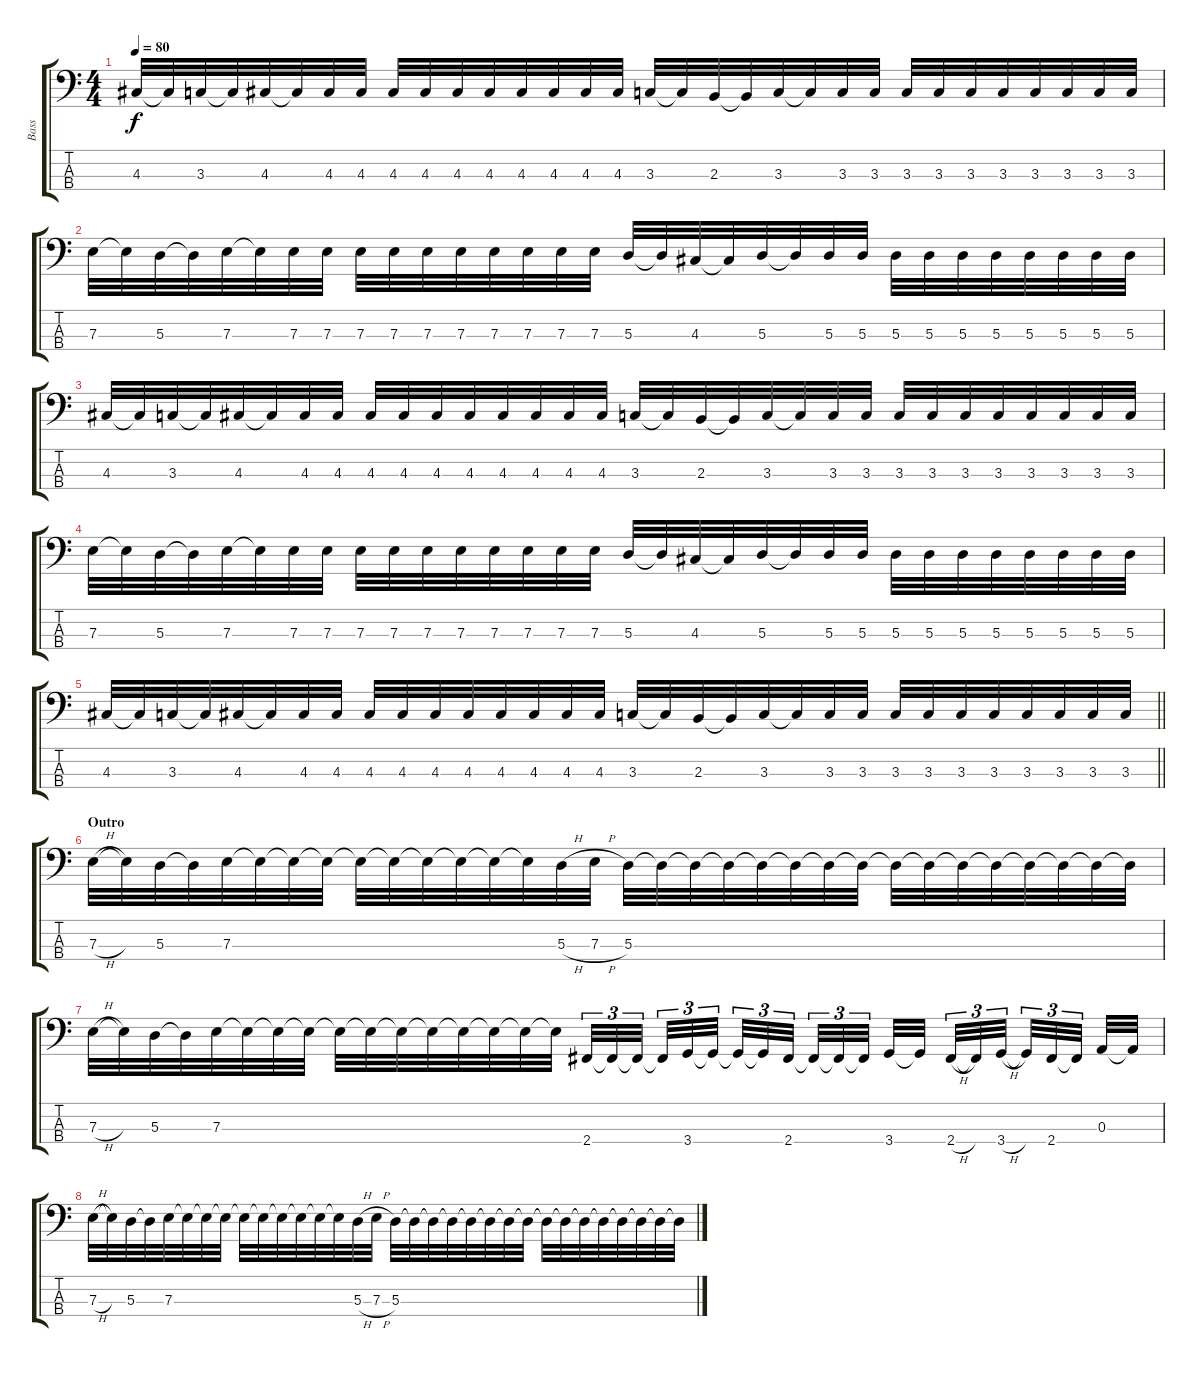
\track ("Bass" "Bass") {instrument electricbassfinger}
\staff {score tabs}
\tuning (G2 D2 A1 E1) {hide}
\ts (4 4)
\tempo 80
\clef f4
\ks c
4.3.32{dy f} 4.3{t}.32 3.3.32 3.3{t}.32 4.3.32 4.3{t}.32 4.3.32 4.3.32 4.3.32 4.3.32 4.3.32 4.3.32 4.3.32 4.3.32 4.3.32 4.3.32 3.3.32 3.3{t}.32 2.3.32 2.3{t}.32 3.3.32 3.3{t}.32 3.3.32 3.3.32 3.3.32 3.3.32 3.3.32 3.3.32 3.3.32 3.3.32 3.3.32 3.3.32 |
7.3.32 7.3{t}.32 5.3.32 5.3{t}.32 7.3.32 7.3{t}.32 7.3.32 7.3.32 7.3.32 7.3.32 7.3.32 7.3.32 7.3.32 7.3.32 7.3.32 7.3.32 5.3.32 5.3{t}.32 4.3.32 4.3{t}.32 5.3.32 5.3{t}.32 5.3.32 5.3.32 5.3.32 5.3.32 5.3.32 5.3.32 5.3.32 5.3.32 5.3.32 5.3.32 |
4.3.32 4.3{t}.32 3.3.32 3.3{t}.32 4.3.32 4.3{t}.32 4.3.32 4.3.32 4.3.32 4.3.32 4.3.32 4.3.32 4.3.32 4.3.32 4.3.32 4.3.32 3.3.32 3.3{t}.32 2.3.32 2.3{t}.32 3.3.32 3.3{t}.32 3.3.32 3.3.32 3.3.32 3.3.32 3.3.32 3.3.32 3.3.32 3.3.32 3.3.32 3.3.32 |
7.3.32 7.3{t}.32 5.3.32 5.3{t}.32 7.3.32 7.3{t}.32 7.3.32 7.3.32 7.3.32 7.3.32 7.3.32 7.3.32 7.3.32 7.3.32 7.3.32 7.3.32 5.3.32 5.3{t}.32 4.3.32 4.3{t}.32 5.3.32 5.3{t}.32 5.3.32 5.3.32 5.3.32 5.3.32 5.3.32 5.3.32 5.3.32 5.3.32 5.3.32 5.3.32 |
\barLineRight lightlight
4.3.32 4.3{t}.32 3.3.32 3.3{t}.32 4.3.32 4.3{t}.32 4.3.32 4.3.32 4.3.32 4.3.32 4.3.32 4.3.32 4.3.32 4.3.32 4.3.32 4.3.32 3.3.32 3.3{t}.32 2.3.32 2.3{t}.32 3.3.32 3.3{t}.32 3.3.32 3.3.32 3.3.32 3.3.32 3.3.32 3.3.32 3.3.32 3.3.32 3.3.32 3.3.32 |
\section ("" "Outro")
7.3{h}.32 7.3{t}.32 5.3.32 5.3{t}.32 7.3.32 7.3{t}.32 7.3{t}.32 7.3{t}.32 7.3{t}.32 7.3{t}.32 7.3{t}.32 7.3{t}.32 7.3{t}.32 7.3{t}.32 5.3{h}.32 7.3{h}.32 5.3.32 5.3{t}.32 5.3{t}.32 5.3{t}.32 5.3{t}.32 5.3{t}.32 5.3{t}.32 5.3{t}.32 5.3{t}.32 5.3{t}.32 5.3{t}.32 5.3{t}.32 5.3{t}.32 5.3{t}.32 5.3{t}.32 5.3{t}.32 |
7.3{h}.32 7.3{t}.32 5.3.32 5.3{t}.32 7.3.32 7.3{t}.32 7.3{t}.32 7.3{t}.32 7.3{t}.32 7.3{t}.32 7.3{t}.32 7.3{t}.32 7.3{t}.32 7.3{t}.32 7.3{t}.32 7.3{t}.32 2.4.32{tu (3 2)} 2.4{t}.32{tu (3 2)} 2.4{t}.32{tu (3 2) beam splitsecondary} 2.4{t}.32{tu (3 2)} 3.4.32{tu (3 2)} 3.4{t}.32{tu (3 2) beam splitsecondary} 3.4{t}.32{tu (3 2)} 3.4{t}.32{tu (3 2)} 2.4.32{tu (3 2) beam splitsecondary} 2.4{t}.32{tu (3 2)} 2.4{t}.32{tu (3 2)} 2.4{t}.32{tu (3 2)} 3.4.32 3.4{t}.32{beam splitsecondary} 2.4{h}.32{tu (3 2)} 2.4{t}.32{tu (3 2)} 3.4{h}.32{tu (3 2) beam splitsecondary} 3.4{t}.32{tu (3 2)} 2.4.32{tu (3 2)} 2.4{t}.32{tu (3 2) beam splitsecondary} 0.3.32 0.3{t}.32 |
7.3{h}.32 7.3{t}.32 5.3.32 5.3{t}.32 7.3.32 7.3{t}.32 7.3{t}.32 7.3{t}.32 7.3{t}.32 7.3{t}.32 7.3{t}.32 7.3{t}.32 7.3{t}.32 7.3{t}.32 5.3{h}.32 7.3{h}.32 5.3.32 5.3{t}.32 5.3{t}.32 5.3{t}.32 5.3{t}.32 5.3{t}.32 5.3{t}.32 5.3{t}.32 5.3{t}.32 5.3{t}.32 5.3{t}.32 5.3{t}.32 5.3{t}.32 5.3{t}.32 5.3{t}.32 5.3{t}.32
